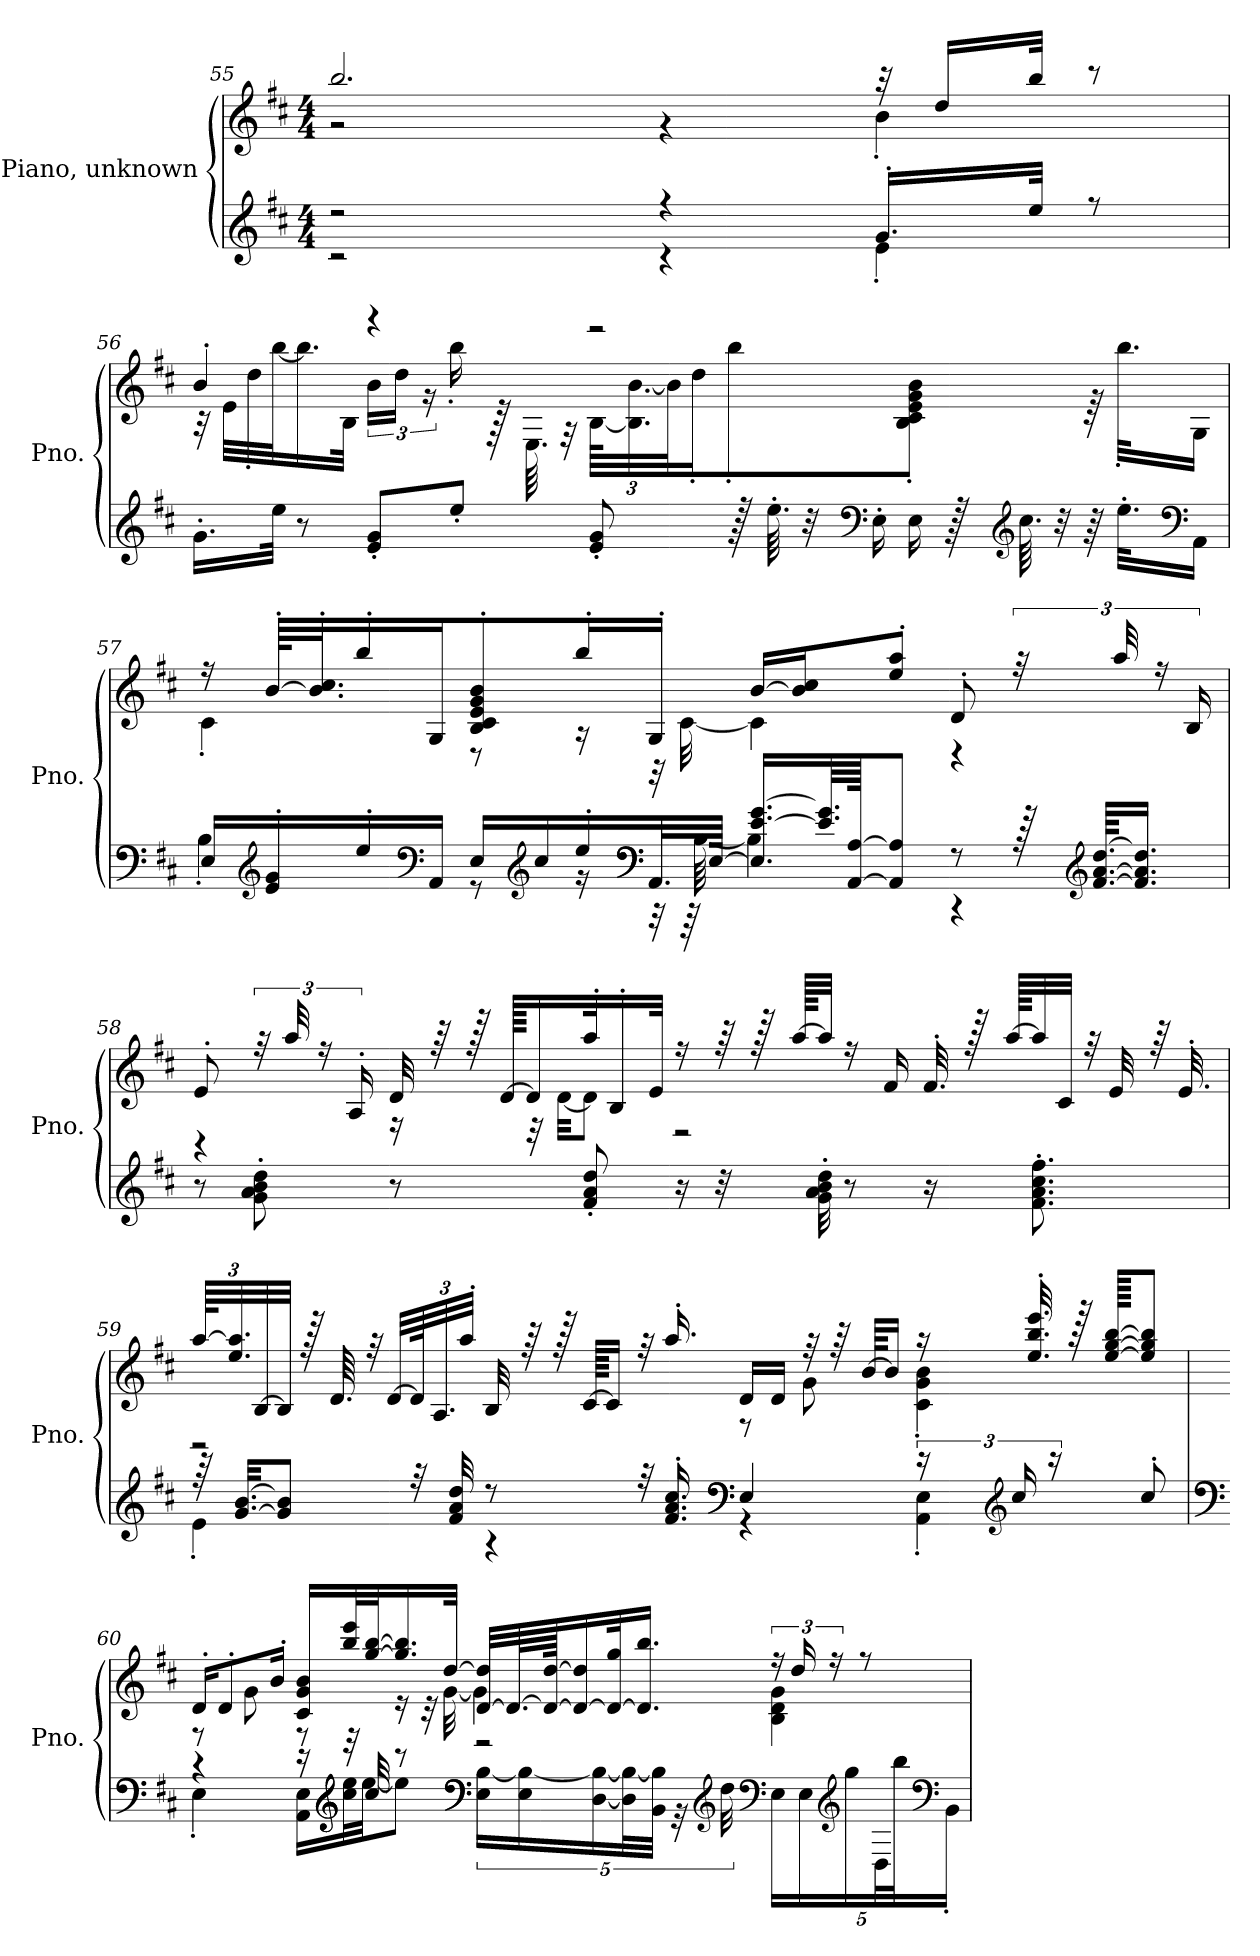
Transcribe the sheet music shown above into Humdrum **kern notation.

**kern	**kern
*part1	*part1
*staff2	*staff1
*I"Piano, unknown	*
*I'Pno.	*
*clefG2	*clefG2
*k[f#c#]	*k[f#c#]
*M4/4	*M4/4
=55	=55
*^	*^
2r	2r	2.bb/	2r
4r	4r	.	4r
16.g'/LL	4e'\	32r	4b'\
.	.	16dd/LL	.
32ee/JJk	.	32bb/JJk	.
8r	.	8r	.
*v	*v	*	*
!!LO:LB:g=z	!!
=56	=56	=56
16.g'\LL	4b'/	32r
.	.	32e\LLL
.	.	32dd'\
32ee\JJk	.	[32bb\J
8r	.	16.bb\]
.	.	32B\JJk
8e/' 8g/'L	4r	24b\LL
.	.	24dd\JJ
.	.	24r
8ee'/J	.	16bb'\
.	.	128r
.	.	64.E\
.	.	32r
*	*	*Xbrackettup
8e/' 8g/'	2r	[96B\KLLL
.	.	48.B\] [48.b\
.	.	48b\J]
.	.	16dd'\J
128r	.	8bb'\
64.ee'\	.	.
32r	.	.
*clefF4	*	*
16E'\	.	.
16E\	.	8B\' 8c#\' 8e\' 8g\' 8b\'J
128r	.	.
*clefG2	*	*
64.cc#\	.	.
32r	.	.
64r	.	64r
32.ee'\KLL	.	32.bb'\KLL
*clefF4	*	*
16AA\JJ	.	16G\JJ
!!LO:LB:g=z	!!
=57	=57	=57
*^	*	*
16E/LL	4B'\	16r	4c#'\
*clefG2	*	*	*
16e/' 16g/'	.	[64b'/KLLL	.
.	.	32.b/]' 32.cc#/'J	.
16ee'/	.	16bb'/	.
*clefF4	*	*	*
16AA/JJ	.	16G/J	.
16E/LL	8r	8B/' 8c#/' 8e/' 8g/' 8b/'	8r
*clefG2	*	*	*
16cc#/	.	.	.
16ee'/	16r	16bb'/L	16r
*clefF4	*	*	*
32.AA/L	32r	16G'/JJ	32r
.	64r	.	[32c#\
[64E/JJJk	[64B\	.	.
16.E/] [16.e/ [16.g/LL	4B\]	[16b/LL	4c#\]
.	.	16b/] 16cc#/J	.
64.e/] 64.g/]LL	.	.	.
[128AA/ [128A/JJJK	.	.	.
8AA/] 8A/]J	.	8ee/' 8aa/'J	.
8r	4r	8d'/	4r
*	*	*brackettup	*
128r	.	48r	.
*clefG2	*	*	*
[64.f#/ [64.a/ [64.dd/KKLL	.	.	.
.	.	48aa/	.
16.f#/] 16.a/] 16.dd/]JJ	.	.	.
.	.	24r	.
.	.	24B/	.
*v	*v	*	*
!!LO:PB:g=z	!!
=58	=58	=58
8r	8e'/	4r
8g\' 8a\' 8b\' 8dd\'	48r	.
.	48aa/	.
.	24r	.
.	24A'/	.
8r	32d/	16r
.	64r	.
.	128r	.
.	[128d/KKKLL	.
.	16d/]	32r
.	.	[32d\KKL
8f#/' 8a/' 8dd/'	32aa'/K	8d\J]
.	16B'/	.
.	32e/JJk	.
16r	16r	2r
32r	64r	.
.	128r	.
.	[128aa/KKLLL	.
32g\' 32a\' 32b\' 32dd\'	32aa/JJJ]	.
8r	16r	.
.	16f#/	.
16r	32.f#'/	.
.	128r	.
.	[128aa/KKLLL	.
8.f#\' 8.a\' 8.cc#\' 8.ff#\'	32aa/]	.
.	32c#/JJJ	.
.	32r	.
.	32e/	.
.	64r	.
.	32.e'/	.
!!LO:LB:g=z	!!
=59	=59	=59
*^	*	*
*	*	*Xbrackettup	*
64r	4e'\	[96aa/KLLL	2r
.	.	48.ee/ 48.aa/]	.
[32.g/ [32.b/KKL	.	.	.
.	.	[48B/	.
8g/] 8b/]J	.	32B/JJJ]	.
.	.	128r	.
.	.	64.d/	.
.	.	32r	.
.	.	[32d/LLL	.
32r	.	96d/K]	.
.	.	48.A/	.
32f#/ 32a/ 32dd/	.	.	.
.	.	48aa'/JJJ	.
8r	4r	32B/	.
.	.	64r	.
.	.	128r	.
.	.	[128c#/KKKLL	.
.	.	16c#/JJ]	.
32r	.	32r	.
16.f#/' 16.a/' 16.cc#/'	.	16.aa'/	.
*clefF4	*	*	*
4E/	4r	16d/LL	8r
.	.	16d/JJ	.
.	.	32r	8g\
.	.	64r	.
.	.	[64b/KKLL	.
.	.	16b/JJ]	.
24r	4AA\' 4E\'	16r	4c#\' 4g\' 4b\'
*clefG2	*	*	*
24cc#/	.	.	.
.	.	32.ee/' 32.bb/' 32.eee/'	.
24r	.	.	.
.	.	128r	.
.	.	[128ee/ [128gg/ [128bb/KKKKL	.
8cc#'/	.	8ee/] 8gg/] 8bb/]J	.
!!LO:LB:g=z	!!
=60	=60	=60	=60
*clefF4	*	*	*
4r	4E'\	16d'/KL	8r
.	.	8d'/	.
.	.	.	8g\
.	.	16b'/Jk	.
16r	16AA\ 16E\LL	16c#/ 16g/ 16b/LL	8r
*clefG2	*	*	*
32r	32cc#\ 32ee\L	32bb/ 32eee/L	.
32cc#/	[32ee\JJ	[32gg/ [32bb/J	.
8r	8ee\J]	16.gg/] 16.bb/]	16r
.	.	.	32r
.	.	[32dd/JJk	[32g\
*clefF4	*	*	*
2r	20E\ [20B\LL	[32d/ 32dd/]LLL	4g\]
.	.	64.d/L_	.
.	20E\ 20B\_	.	.
.	.	128d/_ [128dd/JJK	.
.	.	16d/_ 16dd/]	.
.	[20D\ 20B\_	.	.
.	.	32d/_ 32gg/K	.
.	40D\] 40B\_L	.	.
.	.	16.d/] 16.bb/JJ	.
.	40BB\ 40B\]JJJ	.	.
.	40r	.	.
*clefG2	*	*	*
.	40dd\	.	.
*clefF4	*	*	*
*	*Xbrackettup	*brackettup	*
.	20E\LL	24r	4B\ 4d\ 4g\
.	.	24dd/	.
.	20E\	.	.
.	.	24r	.
*clefG2	*	*	*
.	20gg\	.	.
.	.	8r	.
.	40D\L	.	.
.	40bb\J	.	.
*clefF4	*	*	*
.	20BB'\JJ	.	.
*v	*v	*	*
*	*v	*v
=	=
*-	*-
